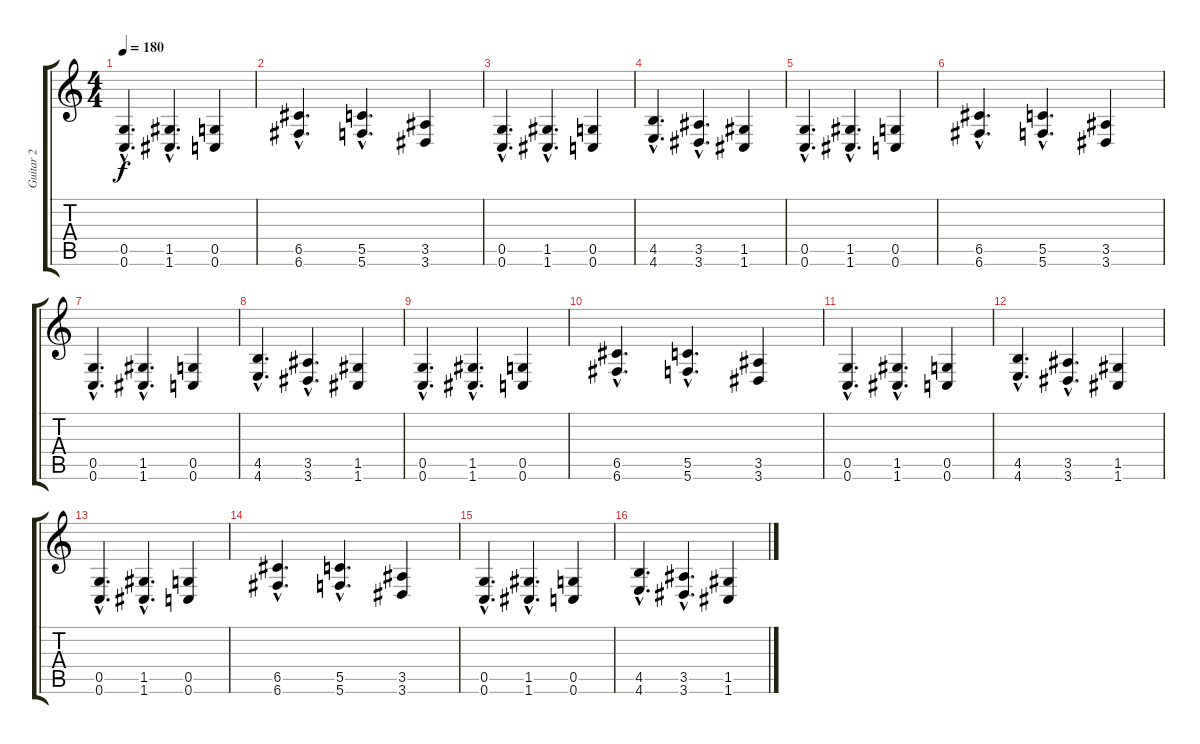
\track ("Guitar 2" "Guitar 2") {instrument distortionguitar}
\staff {score tabs}
\tuning (D4 A3 F3 C3 G2 C2) {hide}
\ts (4 4)
\tempo 180
\clef g2
\ks c
(0.5{hac} 0.6{hac}).4{d dy f} (1.5{hac} 1.6{hac}).4{d} (0.5 0.6).4 |
(6.5{hac} 6.6{hac}).4{d} (5.5{hac} 5.6{hac}).4{d} (3.5 3.6).4 |
(0.5{hac} 0.6{hac}).4{d} (1.5{hac} 1.6{hac}).4{d} (0.5 0.6).4 |
(4.5{hac} 4.6{hac}).4{d} (3.5{hac} 3.6{hac}).4{d} (1.5 1.6).4 |
(0.5{hac} 0.6{hac}).4{d} (1.5{hac} 1.6{hac}).4{d} (0.5 0.6).4 |
(6.5{hac} 6.6{hac}).4{d} (5.5{hac} 5.6{hac}).4{d} (3.5 3.6).4 |
(0.5{hac} 0.6{hac}).4{d} (1.5{hac} 1.6{hac}).4{d} (0.5 0.6).4 |
(4.5{hac} 4.6{hac}).4{d} (3.5{hac} 3.6{hac}).4{d} (1.5 1.6).4 |
(0.5{hac} 0.6{hac}).4{d} (1.5{hac} 1.6{hac}).4{d} (0.5 0.6).4 |
(6.5{hac} 6.6{hac}).4{d} (5.5{hac} 5.6{hac}).4{d} (3.5 3.6).4 |
(0.5{hac} 0.6{hac}).4{d} (1.5{hac} 1.6{hac}).4{d} (0.5 0.6).4 |
(4.5{hac} 4.6{hac}).4{d} (3.5{hac} 3.6{hac}).4{d} (1.5 1.6).4 |
(0.5{hac} 0.6{hac}).4{d} (1.5{hac} 1.6{hac}).4{d} (0.5 0.6).4 |
(6.5{hac} 6.6{hac}).4{d} (5.5{hac} 5.6{hac}).4{d} (3.5 3.6).4 |
(0.5{hac} 0.6{hac}).4{d} (1.5{hac} 1.6{hac}).4{d} (0.5 0.6).4 |
(4.5{hac} 4.6{hac}).4{d} (3.5{hac} 3.6{hac}).4{d} (1.5 1.6).4
